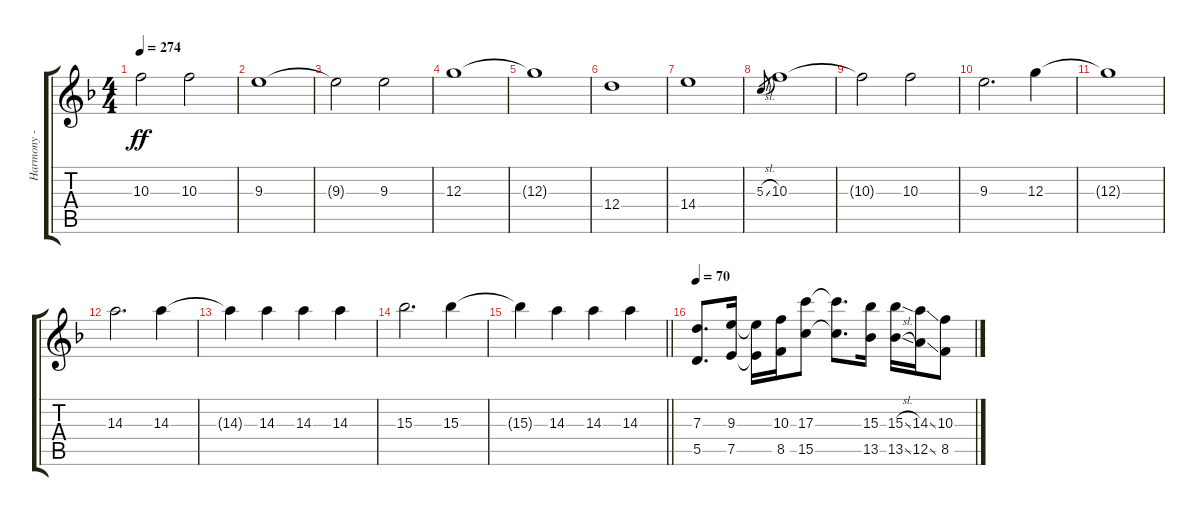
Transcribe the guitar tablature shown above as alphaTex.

\track ("Harmony - right" "Harmony - ") {instrument distortionguitar}
\staff {score tabs}
\tuning (E4 B3 G3 D3 A2 E2) {hide}
\ts (4 4)
\tempo 274
\clef g2
\ks dminor
10.3{t}.2{dy ff} 10.3.2 |
9.3.1 |
9.3{t}.2 9.3.2 |
12.3.1 |
12.3{t}.1 |
12.4.1 |
14.4.1 |
5.3{sl}.8{gr} 10.3.1 |
10.3{t}.2 10.3.2 |
9.3.2{d} 12.3.4 |
12.3{t}.1 |
14.3.2{d} 14.3.4 |
14.3{t}.4 14.3.4 14.3.4 14.3.4 |
15.3.2{d} 15.3.4 |
\barLineRight lightlight
15.3{t}.4 14.3.4 14.3.4 14.3.4 |
\tempo 70
(7.3 5.5).8{d} (9.3 7.5).16 (9.3{t} 7.5{t}).16 (10.3 8.5).16 (17.3 15.5).8 (17.3{t} 15.5{t}).8{d} (15.3 13.5).16 (15.3{sl} 13.5{sl}).16 (14.3{ss} 12.5{ss}).16 (10.3 8.5).8
